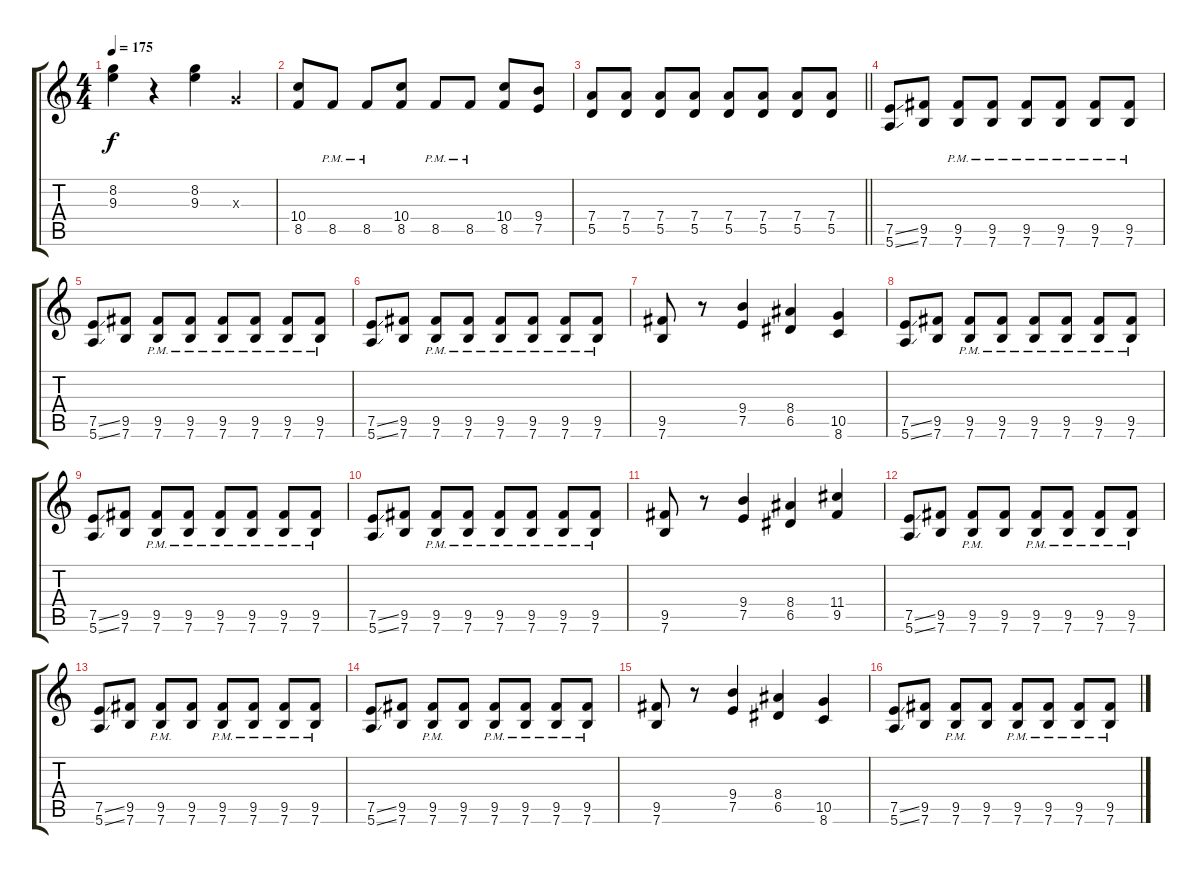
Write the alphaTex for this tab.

\track "" {instrument distortionguitar}
\staff {score tabs}
\tuning (E4 B3 G3 D3 A2 E2) {hide}
\ts (4 4)
\tempo 175
\clef g2
\ks c
(8.2{t} 9.3{t}).4{dy f} r.4 (8.2 9.3).4 0.3{x}.4 |
(10.4 8.5).8 8.5{pm}.8 8.5{pm}.8 (10.4 8.5).8 8.5{pm}.8 8.5{pm}.8 (10.4 8.5).8 (9.4 7.5).8 |
\barLineRight lightlight
(7.4 5.5).8 (7.4 5.5).8 (7.4 5.5).8 (7.4 5.5).8 (7.4 5.5).8 (7.4 5.5).8 (7.4 5.5).8 (7.4 5.5).8 |
(7.5{ss} 5.6{ss}).8 (9.5 7.6).8 (9.5{pm} 7.6{pm}).8 (9.5{pm} 7.6{pm}).8 (9.5{pm} 7.6{pm}).8 (9.5{pm} 7.6{pm}).8 (9.5{pm} 7.6{pm}).8 (9.5{pm} 7.6{pm}).8 |
(7.5{ss} 5.6{ss}).8 (9.5 7.6).8 (9.5{pm} 7.6{pm}).8 (9.5{pm} 7.6{pm}).8 (9.5{pm} 7.6{pm}).8 (9.5{pm} 7.6{pm}).8 (9.5{pm} 7.6{pm}).8 (9.5{pm} 7.6{pm}).8 |
(7.5{ss} 5.6{ss}).8 (9.5 7.6).8 (9.5{pm} 7.6{pm}).8 (9.5{pm} 7.6{pm}).8 (9.5{pm} 7.6{pm}).8 (9.5{pm} 7.6{pm}).8 (9.5{pm} 7.6{pm}).8 (9.5{pm} 7.6{pm}).8 |
(9.5 7.6).8 r.8 (9.4 7.5).4 (8.4 6.5).4 (10.5 8.6).4 |
(7.5{ss} 5.6{ss}).8 (9.5 7.6).8 (9.5{pm} 7.6{pm}).8 (9.5{pm} 7.6{pm}).8 (9.5{pm} 7.6{pm}).8 (9.5{pm} 7.6{pm}).8 (9.5{pm} 7.6{pm}).8 (9.5{pm} 7.6{pm}).8 |
(7.5{ss} 5.6{ss}).8 (9.5 7.6).8 (9.5{pm} 7.6{pm}).8 (9.5{pm} 7.6{pm}).8 (9.5{pm} 7.6{pm}).8 (9.5{pm} 7.6{pm}).8 (9.5{pm} 7.6{pm}).8 (9.5{pm} 7.6{pm}).8 |
(7.5{ss} 5.6{ss}).8 (9.5 7.6).8 (9.5{pm} 7.6{pm}).8 (9.5{pm} 7.6{pm}).8 (9.5{pm} 7.6{pm}).8 (9.5{pm} 7.6{pm}).8 (9.5{pm} 7.6{pm}).8 (9.5{pm} 7.6{pm}).8 |
(9.5 7.6).8 r.8 (9.4 7.5).4 (8.4 6.5).4 (11.4 9.5).4 |
(7.5{ss} 5.6{ss}).8 (9.5 7.6).8 (9.5{pm} 7.6{pm}).8 (9.5 7.6).8 (9.5{pm} 7.6{pm}).8 (9.5{pm} 7.6{pm}).8 (9.5{pm} 7.6{pm}).8 (9.5{pm} 7.6{pm}).8 |
(7.5{ss} 5.6{ss}).8 (9.5 7.6).8 (9.5{pm} 7.6{pm}).8 (9.5 7.6).8 (9.5{pm} 7.6{pm}).8 (9.5{pm} 7.6{pm}).8 (9.5{pm} 7.6{pm}).8 (9.5{pm} 7.6{pm}).8 |
(7.5{ss} 5.6{ss}).8 (9.5 7.6).8 (9.5{pm} 7.6{pm}).8 (9.5 7.6).8 (9.5{pm} 7.6{pm}).8 (9.5{pm} 7.6{pm}).8 (9.5{pm} 7.6{pm}).8 (9.5{pm} 7.6{pm}).8 |
(9.5 7.6).8 r.8 (9.4 7.5).4 (8.4 6.5).4 (10.5 8.6).4 |
(7.5{ss} 5.6{ss}).8 (9.5 7.6).8 (9.5{pm} 7.6{pm}).8 (9.5 7.6).8 (9.5{pm} 7.6{pm}).8 (9.5{pm} 7.6{pm}).8 (9.5{pm} 7.6{pm}).8 (9.5{pm} 7.6{pm}).8
